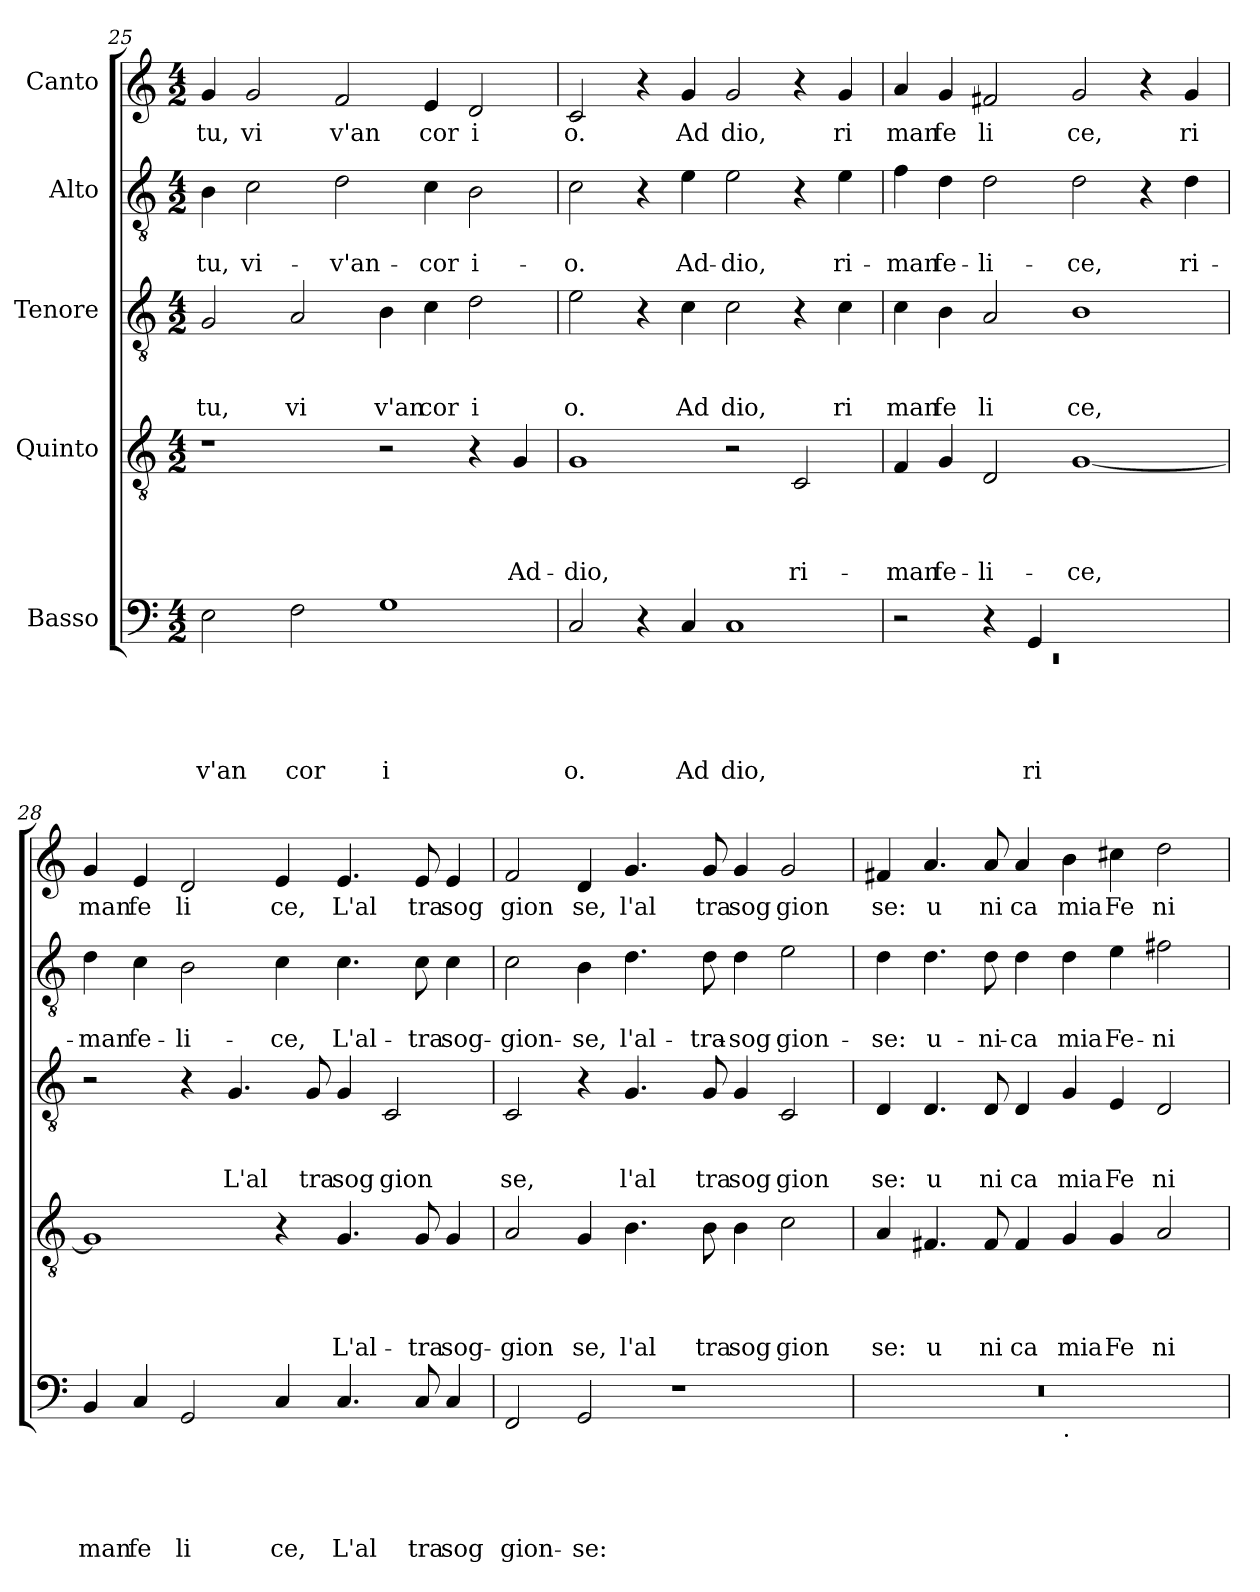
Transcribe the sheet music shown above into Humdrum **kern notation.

**kern	**text	**text	**text	**text	**text	**kern	**text	**text	**text	**text	**kern	**text	**text	**text	**kern	**text	**text	**kern	**text
*part5	*part5	*part5	*part5	*part5	*part5	*part4	*part4	*part4	*part4	*part4	*part3	*part3	*part3	*part3	*part2	*part2	*part2	*part1	*part1
*staff5	*staff5	*staff5	*staff5	*staff5	*staff5	*staff4	*staff4	*staff4	*staff4	*staff4	*staff3	*staff3	*staff3	*staff3	*staff2	*staff2	*staff2	*staff1	*staff1
*I"Basso	*	*	*	*	*	*I"Quinto	*	*	*	*	*I"Tenore	*	*	*	*I"Alto	*	*	*I"Canto	*
*clefF4	*	*	*	*	*	*clefGv2	*	*	*	*	*clefGv2	*	*	*	*clefGv2	*	*	*clefG2	*
*k[]	*	*	*	*	*	*k[]	*	*	*	*	*k[]	*	*	*	*k[]	*	*	*k[]	*
*C:	*	*	*	*	*	*C:	*	*	*	*	*C:	*	*	*	*C:	*	*	*C:	*
*M4/2	*	*	*	*	*	*M4/2	*	*	*	*	*M4/2	*	*	*	*M4/2	*	*	*M4/2	*
=25	=25	=25	=25	=25	=25	=25	=25	=25	=25	=25	=25	=25	=25	=25	=25	=25	=25	=25	=25
!	!	!	!	!	!LO:LY:b	!	!	!	!	!	!	!	!	!LO:LY:b	!	!	!LO:LY:b	!	!LO:LY:b
2E\	.	.	.	.	v'an	1r	.	.	.	.	2G/	.	.	tu,	4B\	.	tu,	4g/	tu,
!	!	!	!	!	!	!	!	!	!	!	!	!	!	!	!	!	!LO:LY:b	!	!LO:LY:b
.	.	.	.	.	.	.	.	.	.	.	.	.	.	.	2c\	.	vi-	2g/	vi
!	!	!	!	!	!LO:LY:b	!	!	!	!	!	!	!	!	!LO:LY:b	!	!	!	!	!
2F\	.	.	.	.	cor	.	.	.	.	.	2A/	.	.	vi	.	.	.	.	.
!	!	!	!	!	!	!	!	!	!	!	!	!	!	!	!	!	!LO:LY:b	!	!LO:LY:b
.	.	.	.	.	.	.	.	.	.	.	.	.	.	.	2d\	.	-v'an-	2f/	v'an
!	!	!	!	!	!LO:LY:b	!	!	!	!	!	!	!	!	!LO:LY:b	!	!	!	!	!
1G	.	.	.	.	i	2r	.	.	.	.	4B\	.	.	v'an	.	.	.	.	.
!	!	!	!	!	!	!	!	!	!	!	!	!	!	!LO:LY:b	!	!	!LO:LY:b	!	!LO:LY:b
.	.	.	.	.	.	.	.	.	.	.	4c\	.	.	cor	4c\	.	-cor	4e/	cor
!	!	!	!	!	!	!	!	!	!	!	!	!	!	!LO:LY:b	!	!	!LO:LY:b	!	!LO:LY:b
.	.	.	.	.	.	4r	.	.	.	.	2d\	.	.	i	2B\	.	i-	2d/	i
!	!	!	!	!	!	!	!	!	!	!LO:LY:b	!	!	!	!	!	!	!	!	!
.	.	.	.	.	.	4G/	.	.	.	Ad-	.	.	.	.	.	.	.	.	.
=26	=26	=26	=26	=26	=26	=26	=26	=26	=26	=26	=26	=26	=26	=26	=26	=26	=26	=26	=26
!	!	!	!	!	!LO:LY:b	!	!	!	!	!LO:LY:b	!	!	!	!LO:LY:b	!	!	!LO:LY:b	!	!LO:LY:b
2C/	.	.	.	.	o.	1G	.	.	.	-dio,	2e\	.	.	o.	2c\	.	-o.	2c/	o.
4r	.	.	.	.	.	.	.	.	.	.	4r	.	.	.	4r	.	.	4r	.
!	!	!	!	!	!LO:LY:b	!	!	!	!	!	!	!	!	!LO:LY:b	!	!	!LO:LY:b	!	!LO:LY:b
4C/	.	.	.	.	Ad	.	.	.	.	.	4c\	.	.	Ad	4e\	.	Ad-	4g/	Ad
!	!	!	!	!	!LO:LY:b	!	!	!	!	!	!	!	!	!LO:LY:b	!	!	!LO:LY:b	!	!LO:LY:b
1C	.	.	.	.	dio,	2r	.	.	.	.	2c\	.	.	dio,	2e\	.	-dio,	2g/	dio,
!	!	!	!	!	!	!	!	!	!	!LO:LY:b	!	!	!	!	!	!	!	!	!
.	.	.	.	.	.	2C/	.	.	.	ri-	4r	.	.	.	4r	.	.	4r	.
!	!	!	!	!	!	!	!	!	!	!	!	!	!	!LO:LY:b	!	!	!LO:LY:b	!	!LO:LY:b
.	.	.	.	.	.	.	.	.	.	.	4c\	.	.	ri	4e\	.	ri-	4g/	ri
=27	=27	=27	=27	=27	=27	=27	=27	=27	=27	=27	=27	=27	=27	=27	=27	=27	=27	=27	=27
*^	*	*	*	*	*	*	*	*	*	*	*	*	*	*	*	*	*	*	*
!	!LO:N:vis=1	!	!	!	!	!	!	!	!	!	!LO:LY:b	!	!	!	!LO:LY:b	!	!	!LO:LY:b	!	!LO:LY:b
*	*^	*	*	*	*	*	*	*	*	*	*	*	*	*	*	*	*	*	*	*
0ryy	0rEE	2r	.	.	.	.	.	4F/	.	.	.	-man	4c\	.	.	man	4f\	.	-man	4a/	man
!	!	!	!	!	!	!	!	!	!	!	!	!LO:LY:b	!	!	!	!LO:LY:b	!	!	!LO:LY:b	!	!LO:LY:b
.	.	.	.	.	.	.	.	4G/	.	.	.	fe-	4B\	.	.	fe	4d\	.	fe-	4g/	fe
!	!	!	!	!	!	!	!	!	!	!	!	!LO:LY:b	!	!	!	!LO:LY:b	!	!	!LO:LY:b	!	!LO:LY:b
.	.	4r	.	.	.	.	.	2D/	.	.	.	-li-	2A/	.	.	li	2d\	.	-li-	2f#X/	li
!	!	!	!	!	!	!	!LO:LY:b	!	!	!	!	!	!	!	!	!	!	!	!	!	!
.	.	4GG/	.	.	.	.	ri	.	.	.	.	.	.	.	.	.	.	.	.	.	.
!	!	!	!	!	!	!	!	!	!	!	!	!LO:LY:b	!	!	!	!LO:LY:b	!	!	!LO:LY:b	!	!LO:LY:b
.	.	1ryy	.	.	.	.	.	[<1G	.	.	.	-ce,	1B	.	.	ce,	2d\	.	-ce,	2g/	ce,
.	.	.	.	.	.	.	.	.	.	.	.	.	.	.	.	.	4r	.	.	4r	.
!	!	!	!	!	!	!	!	!	!	!	!	!	!	!	!	!	!	!	!LO:LY:b	!	!LO:LY:b
.	.	.	.	.	.	.	.	.	.	.	.	.	.	.	.	.	4d\	.	ri-	4g/	ri
*v	*v	*v	*	*	*	*	*	*	*	*	*	*	*	*	*	*	*	*	*	*	*
=28	=28	=28	=28	=28	=28	=28	=28	=28	=28	=28	=28	=28	=28	=28	=28	=28	=28	=28	=28
!	!	!	!	!	!LO:LY:b	!	!	!	!	!	!	!	!	!	!	!	!LO:LY:b	!	!LO:LY:b
4BB/	.	.	.	.	man	1G]	.	.	.	.	2r	.	.	.	4d\	.	-man	4g/	man
!	!	!	!	!	!LO:LY:b	!	!	!	!	!	!	!	!	!	!	!	!LO:LY:b	!	!LO:LY:b
4C/	.	.	.	.	fe	.	.	.	.	.	.	.	.	.	4c\	.	fe-	4e/	fe
!	!	!	!	!	!LO:LY:b	!	!	!	!	!	!	!	!	!	!	!	!LO:LY:b	!	!LO:LY:b
2GG/	.	.	.	.	li	.	.	.	.	.	4r	.	.	.	2B\	.	-li-	2d/	li
!	!	!	!	!	!	!	!	!	!	!	!	!	!	!LO:LY:b	!	!	!	!	!
.	.	.	.	.	.	.	.	.	.	.	4.G/	.	.	L'al	.	.	.	.	.
!	!	!	!	!	!LO:LY:b	!	!	!	!	!	!	!	!	!	!	!	!LO:LY:b	!	!LO:LY:b
4C/	.	.	.	.	ce,	4r	.	.	.	.	.	.	.	.	4c\	.	-ce,	4e/	ce,
!	!	!	!	!	!	!	!	!	!	!	!	!	!	!LO:LY:b	!	!	!	!	!
.	.	.	.	.	.	.	.	.	.	.	8G/	.	.	tra	.	.	.	.	.
!	!	!	!	!	!LO:LY:b	!	!	!	!	!LO:LY:b	!	!	!	!LO:LY:b	!	!	!LO:LY:b	!	!LO:LY:b
4.C/	.	.	.	.	L'al	4.G/	.	.	.	L'al-	4G/	.	.	sog	4.c\	.	L'al-	4.e/	L'al
!	!	!	!	!	!	!	!	!	!	!	!	!	!	!LO:LY:b	!	!	!	!	!
.	.	.	.	.	.	.	.	.	.	.	2C/	.	.	gion	.	.	.	.	.
!	!	!	!	!	!LO:LY:b	!	!	!	!	!LO:LY:b	!	!	!	!	!	!	!LO:LY:b	!	!LO:LY:b
8C/	.	.	.	.	tra	8G/	.	.	.	-tra	.	.	.	.	8c\	.	-tra	8e/	tra
!	!	!	!	!	!LO:LY:b	!	!	!	!	!LO:LY:b	!	!	!	!	!	!	!LO:LY:b	!	!LO:LY:b
4C/	.	.	.	.	sog	4G/	.	.	.	sog-	.	.	.	.	4c\	.	sog-	4e/	sog
!!LO:PB:g=z
=29	=29	=29	=29	=29	=29	=29	=29	=29	=29	=29	=29	=29	=29	=29	=29	=29	=29	=29	=29
!	!	!	!	!	!LO:LY:b	!	!	!	!	!LO:LY:b	!	!	!	!LO:LY:b	!	!	!LO:LY:b	!	!LO:LY:b
2FF/	.	.	.	.	gion-	2A/	.	.	.	-gion	2C/	.	.	se,	2c\	.	-gion-	2f/	gion
!	!	!	!	!	!LO:LY:b	!	!	!	!	!LO:LY:b	!	!	!	!	!	!	!LO:LY:b	!	!LO:LY:b
2GG/	.	.	.	.	-se:	4G/	.	.	.	se,	4r	.	.	.	4B\	.	-se,	4d/	se,
!	!	!	!	!	!	!	!	!	!	!LO:LY:b	!	!	!	!LO:LY:b	!	!	!LO:LY:b	!	!LO:LY:b
.	.	.	.	.	.	4.B\	.	.	.	l'al	4.G/	.	.	l'al	4.d\	.	l'al-	4.g/	l'al
1r	.	.	.	.	.	.	.	.	.	.	.	.	.	.	.	.	.	.	.
!	!	!	!	!	!	!	!	!	!	!LO:LY:b	!	!	!	!LO:LY:b	!	!	!LO:LY:b	!	!LO:LY:b
.	.	.	.	.	.	8B\	.	.	.	tra	8G/	.	.	tra	8d\	.	-tra-	8g/	tra
!	!	!	!	!	!	!	!	!	!	!LO:LY:b	!	!	!	!LO:LY:b	!	!	!LO:LY:b	!	!LO:LY:b
.	.	.	.	.	.	4B\	.	.	.	sog	4G/	.	.	sog	4d\	.	-sog	4g/	sog
!	!	!	!	!	!	!	!	!	!	!LO:LY:b	!	!	!	!LO:LY:b	!	!	!LO:LY:b	!	!LO:LY:b
.	.	.	.	.	.	2c\	.	.	.	gion	2C/	.	.	gion	2e\	.	gion-	2g/	gion
=30	=30	=30	=30	=30	=30	=30	=30	=30	=30	=30	=30	=30	=30	=30	=30	=30	=30	=30	=30
!	!	!	!	!	!	!	!	!	!	!LO:LY:b	!	!	!	!LO:LY:b	!	!	!LO:LY:b	!	!LO:LY:b
*^	*	*	*	*	*	*	*	*	*	*	*	*	*	*	*	*	*	*	*
0r	1ryy	.	.	.	.	.	4A/	.	.	.	se:	4D/	.	.	se:	4d\	.	-se:	4f#X/	se:
!	!	!	!	!	!	!	!	!	!	!	!LO:LY:b	!	!	!	!LO:LY:b	!	!	!LO:LY:b	!	!LO:LY:b
.	.	.	.	.	.	.	4.F#X/	.	.	.	u	4.D/	.	.	u	4.d\	.	u-	4.a/	u
!	!	!	!	!	!	!	!	!	!	!	!LO:LY:b	!	!	!	!LO:LY:b	!	!	!LO:LY:b	!	!LO:LY:b
.	.	.	.	.	.	.	8F#/	.	.	.	ni	8D/	.	.	ni	8d\	.	-ni-	8a/	ni
!	!	!	!	!	!	!	!	!	!	!	!LO:LY:b	!	!	!	!LO:LY:b	!	!	!LO:LY:b	!	!LO:LY:b
.	.	.	.	.	.	.	4F#/	.	.	.	ca	4D/	.	.	ca	4d\	.	-ca	4a/	ca
!	!LO:TX:b:t=.	!	!	!	!	!	!	!	!	!	!	!	!	!	!	!	!	!	!	!
!	!	!	!	!	!	!	!	!	!	!	!LO:LY:b	!	!	!	!LO:LY:b	!	!	!LO:LY:b	!	!LO:LY:b
.	1ryy	.	.	.	.	.	4G/	.	.	.	mia	4G/	.	.	mia	4d\	.	mia	4b\	mia
!	!	!	!	!	!	!	!	!	!	!	!LO:LY:b	!	!	!	!LO:LY:b	!	!	!LO:LY:b	!	!LO:LY:b
.	.	.	.	.	.	.	4G/	.	.	.	Fe	4E/	.	.	Fe	4e\	.	Fe-	4cc#X\	Fe
!	!	!	!	!	!	!	!	!	!	!	!LO:LY:b	!	!	!	!LO:LY:b	!	!	!LO:LY:b	!	!LO:LY:b
.	.	.	.	.	.	.	2A/	.	.	.	ni	2D/	.	.	ni	2f#X\	.	-ni-	2dd\	ni
*v	*v	*	*	*	*	*	*	*	*	*	*	*	*	*	*	*	*	*	*	*
=	=	=	=	=	=	=	=	=	=	=	=	=	=	=	=	=	=	=	=
*-	*-	*-	*-	*-	*-	*-	*-	*-	*-	*-	*-	*-	*-	*-	*-	*-	*-	*-	*-
